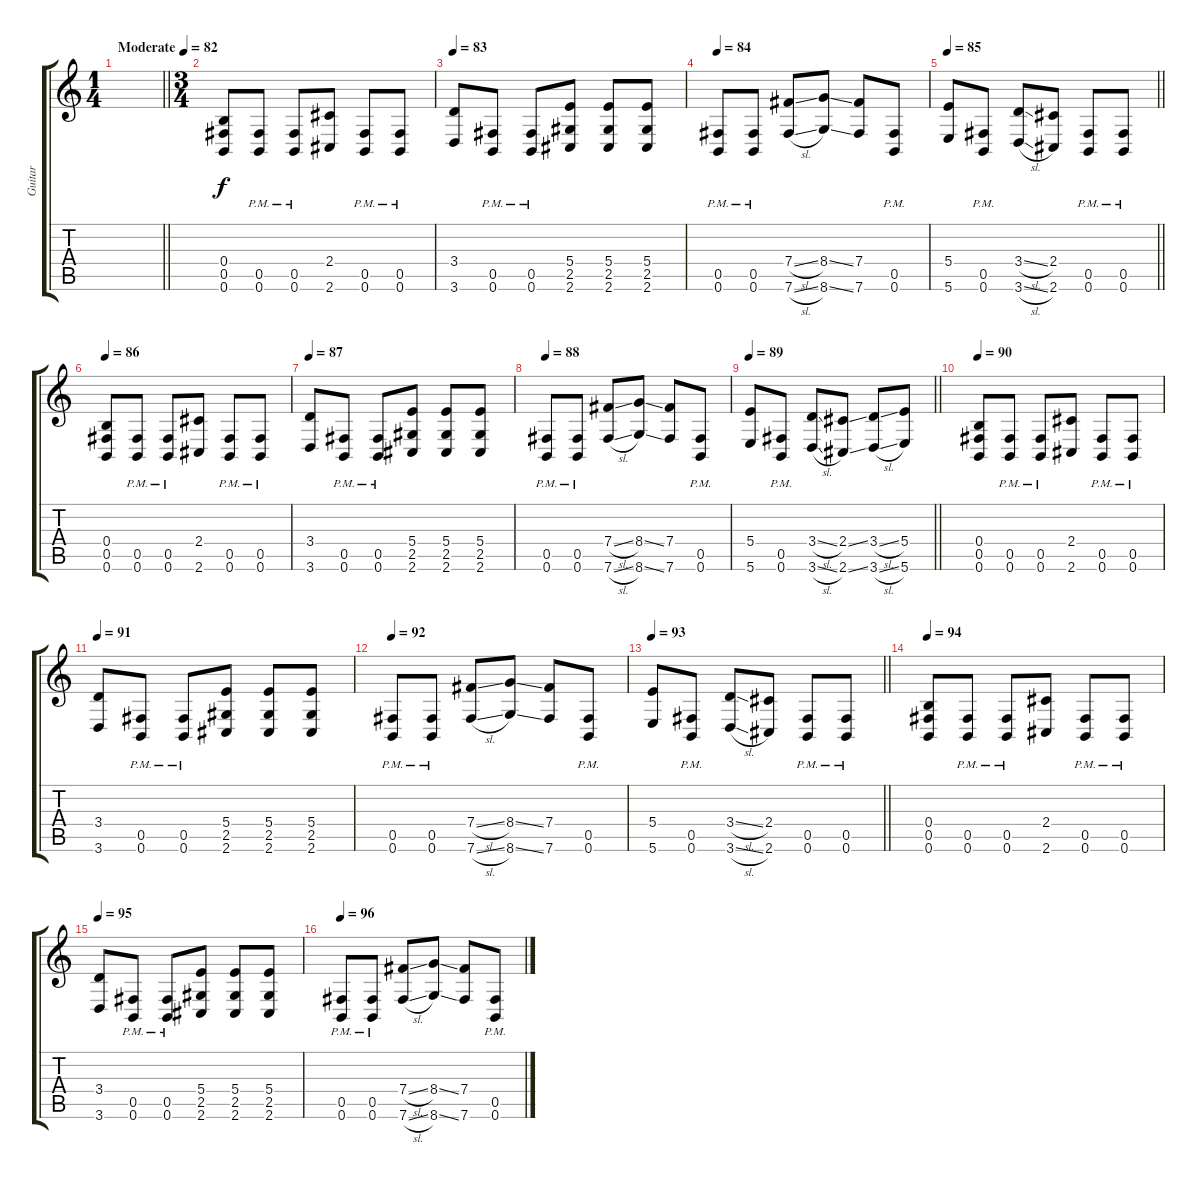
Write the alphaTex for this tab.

\track ("Guitar" "Guitar") {instrument distortionguitar}
\staff {score tabs}
\tuning (Db4 Ab3 E3 B2 Gb2 B1) {hide}
\ts (1 4)
\tempo (82 "Moderate")
\clef g2
\barLineRight lightlight
\ks c
|
\ts (3 4)
(0.4 0.5 0.6).8 (0.5{pm} 0.6{pm}).8 (0.5{pm} 0.6{pm}).8 (2.4 2.6).8 (0.5{pm} 0.6{pm}).8 (0.5{pm} 0.6{pm}).8 |
\tempo 83
(3.4 3.6).8 (0.5{pm} 0.6{pm}).8 (0.5{pm} 0.6{pm}).8 (5.4 2.5 2.6).8 (5.4 2.5 2.6).8 (5.4 2.5 2.6).8 |
\tempo 84
(0.5{pm} 0.6{pm}).8 (0.5{pm} 0.6{pm}).8 (7.4{sl} 7.6{sl}).8 (8.4{ss} 8.6{ss}).8 (7.4 7.6).8 (0.5{pm} 0.6{pm}).8 |
\tempo 85
\barLineRight lightlight
(5.4 5.6).8 (0.5{pm} 0.6{pm}).8 (3.4{sl} 3.6{sl}).8 (2.4 2.6).8 (0.5{pm} 0.6{pm}).8 (0.5{pm} 0.6{pm}).8 |
\tempo 86
(0.4 0.5 0.6).8 (0.5{pm} 0.6{pm}).8 (0.5{pm} 0.6{pm}).8 (2.4 2.6).8 (0.5{pm} 0.6{pm}).8 (0.5{pm} 0.6{pm}).8 |
\tempo 87
(3.4 3.6).8 (0.5{pm} 0.6{pm}).8 (0.5{pm} 0.6{pm}).8 (5.4 2.5 2.6).8 (5.4 2.5 2.6).8 (5.4 2.5 2.6).8 |
\tempo 88
(0.5{pm} 0.6{pm}).8 (0.5{pm} 0.6{pm}).8 (7.4{sl} 7.6{sl}).8 (8.4{ss} 8.6{ss}).8 (7.4 7.6).8 (0.5{pm} 0.6{pm}).8 |
\tempo 89
\barLineRight lightlight
(5.4 5.6).8 (0.5{pm} 0.6{pm}).8 (3.4{sl} 3.6{sl}).8 (2.4{ss} 2.6{ss}).8 (3.4{sl} 3.6{sl}).8 (5.4 5.6).8 |
\tempo 90
(0.4 0.5 0.6).8 (0.5{pm} 0.6{pm}).8 (0.5{pm} 0.6{pm}).8 (2.4 2.6).8 (0.5{pm} 0.6{pm}).8 (0.5{pm} 0.6{pm}).8 |
\tempo 91
(3.4 3.6).8 (0.5{pm} 0.6{pm}).8 (0.5{pm} 0.6{pm}).8 (5.4 2.5 2.6).8 (5.4 2.5 2.6).8 (5.4 2.5 2.6).8 |
\tempo 92
(0.5{pm} 0.6{pm}).8 (0.5{pm} 0.6{pm}).8 (7.4{sl} 7.6{sl}).8 (8.4{ss} 8.6{ss}).8 (7.4 7.6).8 (0.5{pm} 0.6{pm}).8 |
\tempo 93
\barLineRight lightlight
(5.4 5.6).8 (0.5{pm} 0.6{pm}).8 (3.4{sl} 3.6{sl}).8 (2.4 2.6).8 (0.5{pm} 0.6{pm}).8 (0.5{pm} 0.6{pm}).8 |
\tempo 94
(0.4 0.5 0.6).8 (0.5{pm} 0.6{pm}).8 (0.5{pm} 0.6{pm}).8 (2.4 2.6).8 (0.5{pm} 0.6{pm}).8 (0.5{pm} 0.6{pm}).8 |
\tempo 95
(3.4 3.6).8 (0.5{pm} 0.6{pm}).8 (0.5{pm} 0.6{pm}).8 (5.4 2.5 2.6).8 (5.4 2.5 2.6).8 (5.4 2.5 2.6).8 |
\tempo 96
(0.5{pm} 0.6{pm}).8 (0.5{pm} 0.6{pm}).8 (7.4{sl} 7.6{sl}).8 (8.4{ss} 8.6{ss}).8 (7.4 7.6).8 (0.5{pm} 0.6{pm}).8
